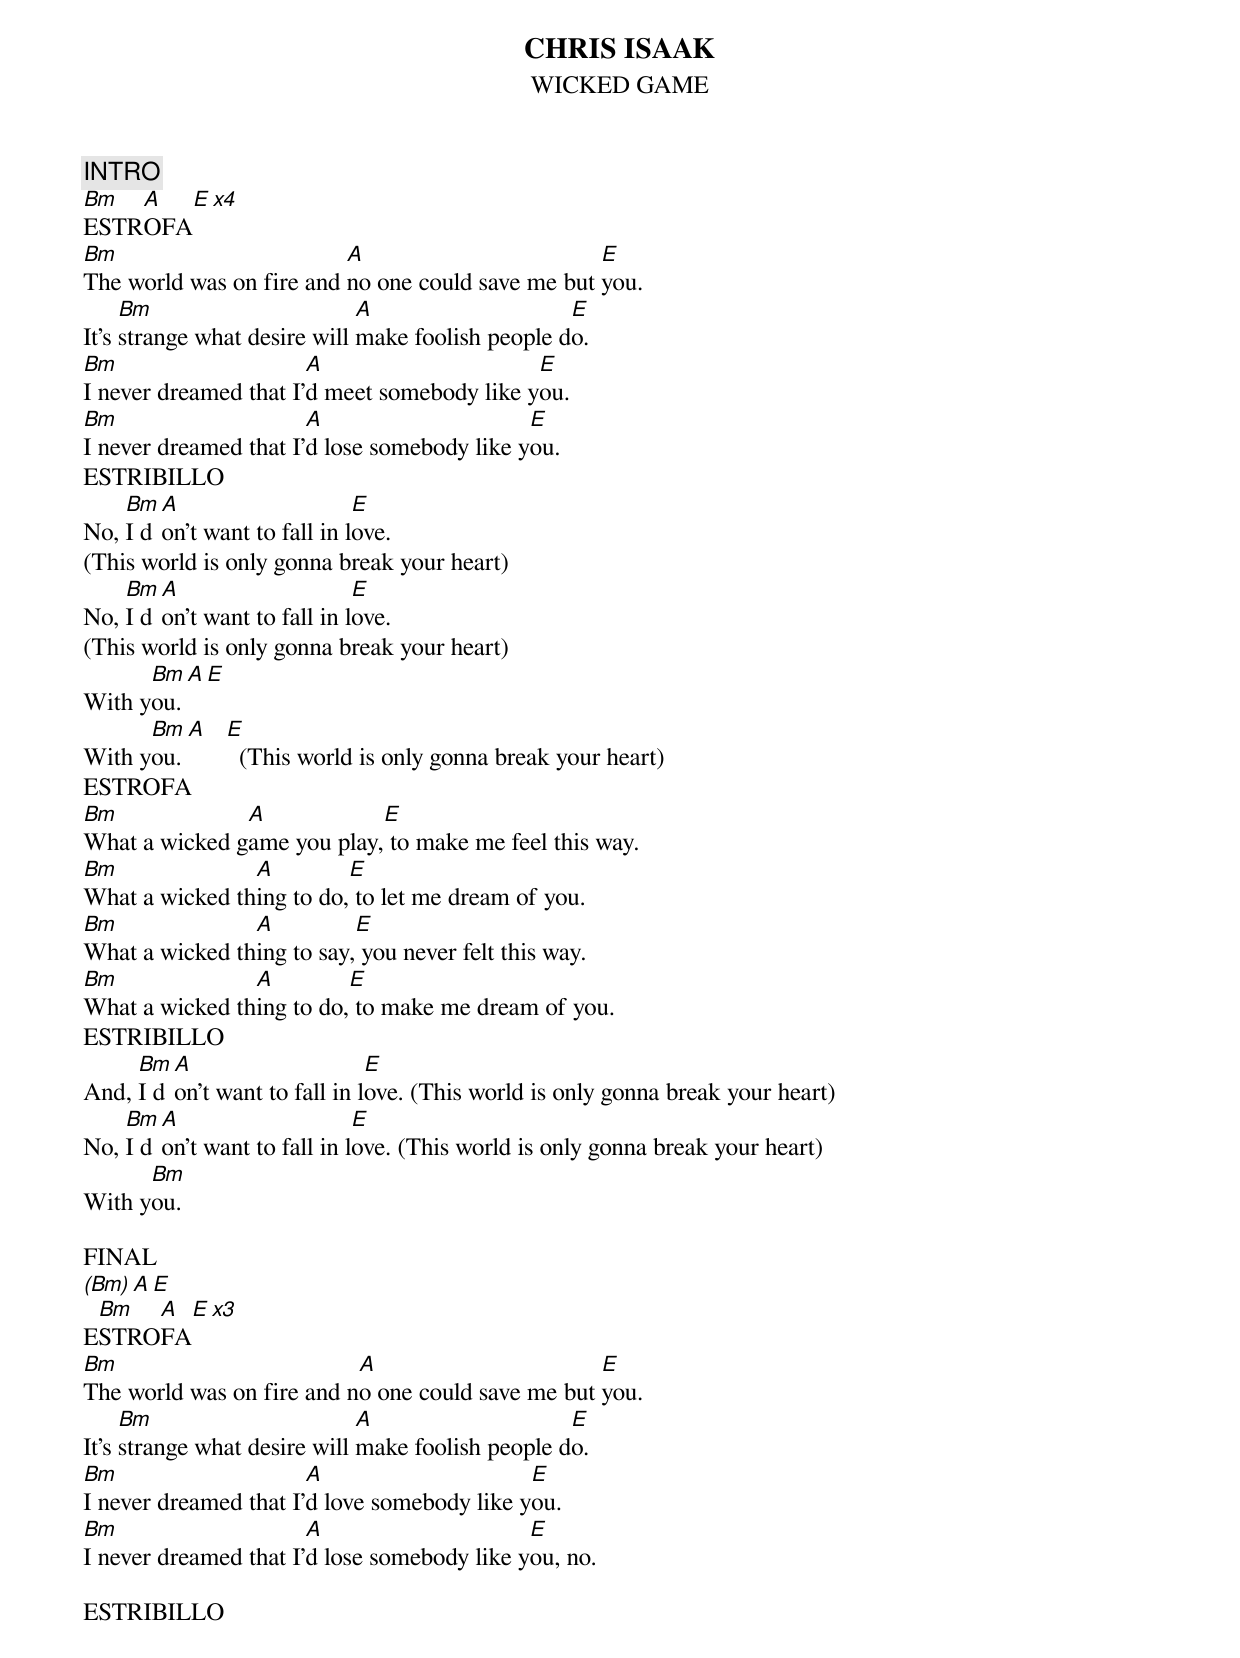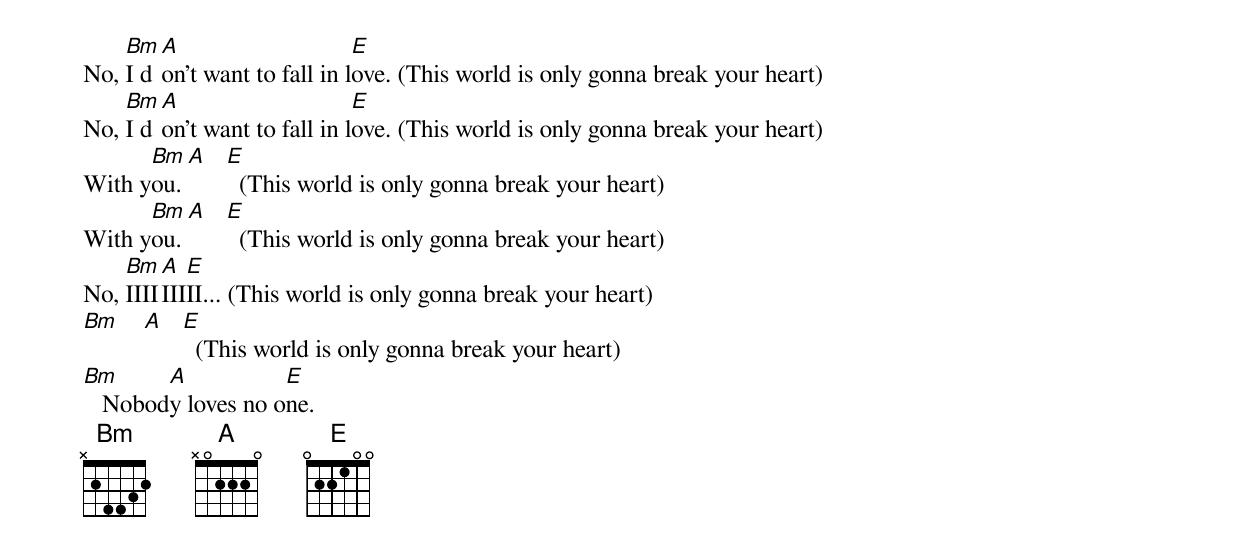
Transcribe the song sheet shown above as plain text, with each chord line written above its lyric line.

CHRIS ISAAK
WICKED GAME
INTRO
Bm  A  E    x4
ESTROFA
Bm                        A                        E
The world was on fire and no one could save me but you.
     Bm                       A                    E
It's strange what desire will make foolish people do.
Bm                     A                     E
I never dreamed that I'd meet somebody like you.
Bm                     A                     E
I never dreamed that I'd lose somebody like you.
ESTRIBILLO
    Bm A                     E
No, I don't want to fall in love.
(This world is only gonna break your heart)
    Bm A                     E
No, I don't want to fall in love.
(This world is only gonna break your heart)
      Bm  A  E
With you.
      Bm  A  E
With you.      (This world is only gonna break your heart)
ESTROFA
Bm             A            E
What a wicked game you play, to make me feel this way.
Bm              A         E
What a wicked thing to do, to let me dream of you.
Bm              A          E
What a wicked thing to say, you never felt this way.
Bm              A         E
What a wicked thing to do, to make me dream of you.
ESTRIBILLO
     Bm A                     E
And, I don't want to fall in love. (This world is only gonna break your heart)
    Bm A                     E
No, I don't want to fall in love. (This world is only gonna break your heart)
      Bm
With you.

FINAL
(Bm) A  E
 Bm  A  E    x3
ESTROFA
Bm                         A                       E
The world was on fire and no one could save me but you.
     Bm                       A                    E
It's strange what desire will make foolish people do.
Bm                     A                     E
I never dreamed that I'd love somebody like you.
Bm                     A                     E
I never dreamed that I'd lose somebody like you, no.

ESTRIBILLO
    Bm A                     E
No, I don't want to fall in love. (This world is only gonna break your heart)
    Bm A                     E
No, I don't want to fall in love. (This world is only gonna break your heart)
      Bm  A  E
With you.      (This world is only gonna break your heart)
      Bm  A  E
With you.      (This world is only gonna break your heart)
    Bm  A  E
No, IIIIIIIII... (This world is only gonna break your heart)
Bm  A  E
         (This world is only gonna break your heart)
Bm      A           E
   Nobody loves no one.
